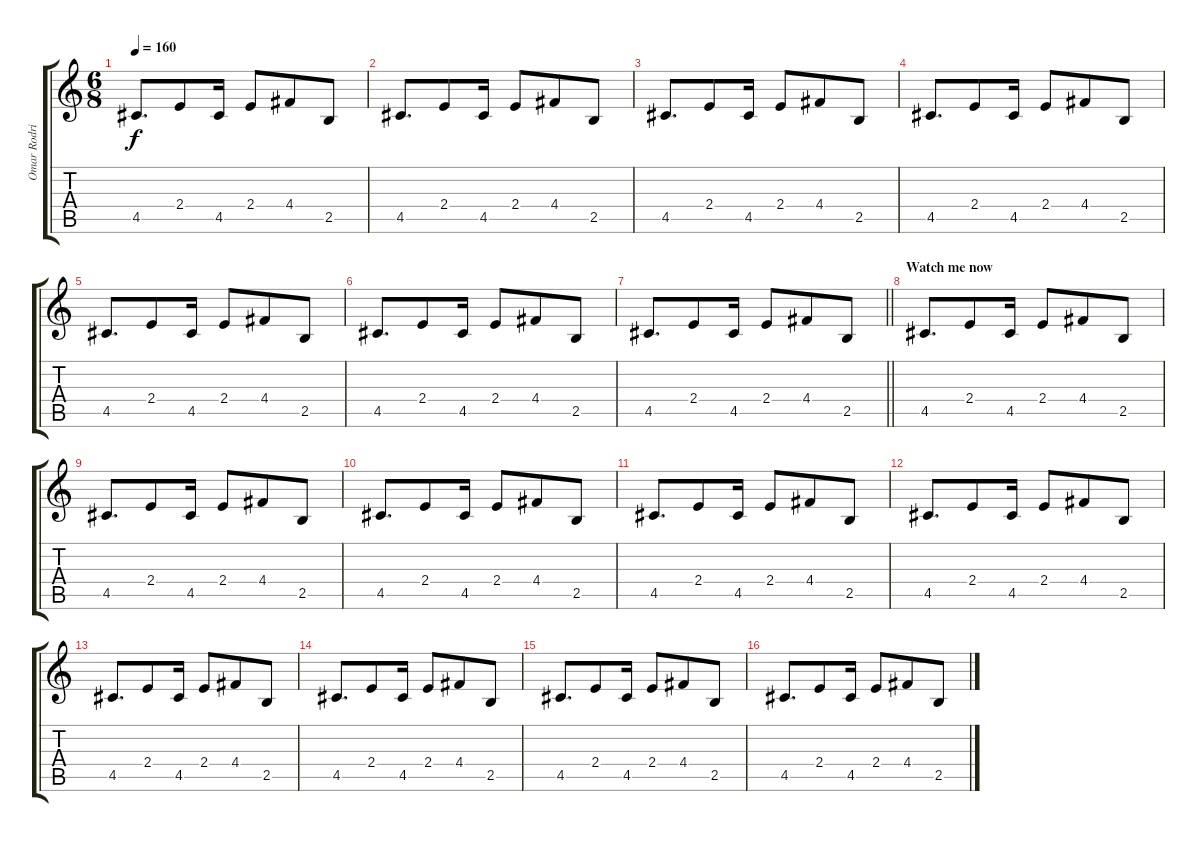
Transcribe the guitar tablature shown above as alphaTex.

\track ("Omar Rodriguez-Lopez" "Omar Rodri") {instrument distortionguitar}
\staff {score tabs}
\tuning (E4 B3 G3 D3 A2 E2) {hide}
\ts (6 8)
\tempo 160
\clef g2
\ks c
4.5.8{d dy f} 2.4.8 4.5.16 2.4.8 4.4.8 2.5.8 |
4.5.8{d} 2.4.8 4.5.16 2.4.8 4.4.8 2.5.8 |
4.5.8{d} 2.4.8 4.5.16 2.4.8 4.4.8 2.5.8 |
4.5.8{d} 2.4.8 4.5.16 2.4.8 4.4.8 2.5.8 |
4.5.8{d} 2.4.8 4.5.16 2.4.8 4.4.8 2.5.8 |
4.5.8{d} 2.4.8 4.5.16 2.4.8 4.4.8 2.5.8 |
\barLineRight lightlight
4.5.8{d} 2.4.8 4.5.16 2.4.8 4.4.8 2.5.8 |
\section ("" "Watch me now")
4.5.8{d volume 8} 2.4.8 4.5.16 2.4.8 4.4.8 2.5.8 |
4.5.8{d} 2.4.8 4.5.16 2.4.8 4.4.8 2.5.8 |
4.5.8{d} 2.4.8 4.5.16 2.4.8 4.4.8 2.5.8 |
4.5.8{d} 2.4.8 4.5.16 2.4.8 4.4.8 2.5.8 |
4.5.8{d} 2.4.8 4.5.16 2.4.8 4.4.8 2.5.8 |
4.5.8{d} 2.4.8 4.5.16 2.4.8 4.4.8 2.5.8 |
4.5.8{d} 2.4.8 4.5.16 2.4.8 4.4.8 2.5.8 |
4.5.8{d} 2.4.8 4.5.16 2.4.8 4.4.8 2.5.8 |
4.5.8{d} 2.4.8 4.5.16 2.4.8 4.4.8 2.5.8
